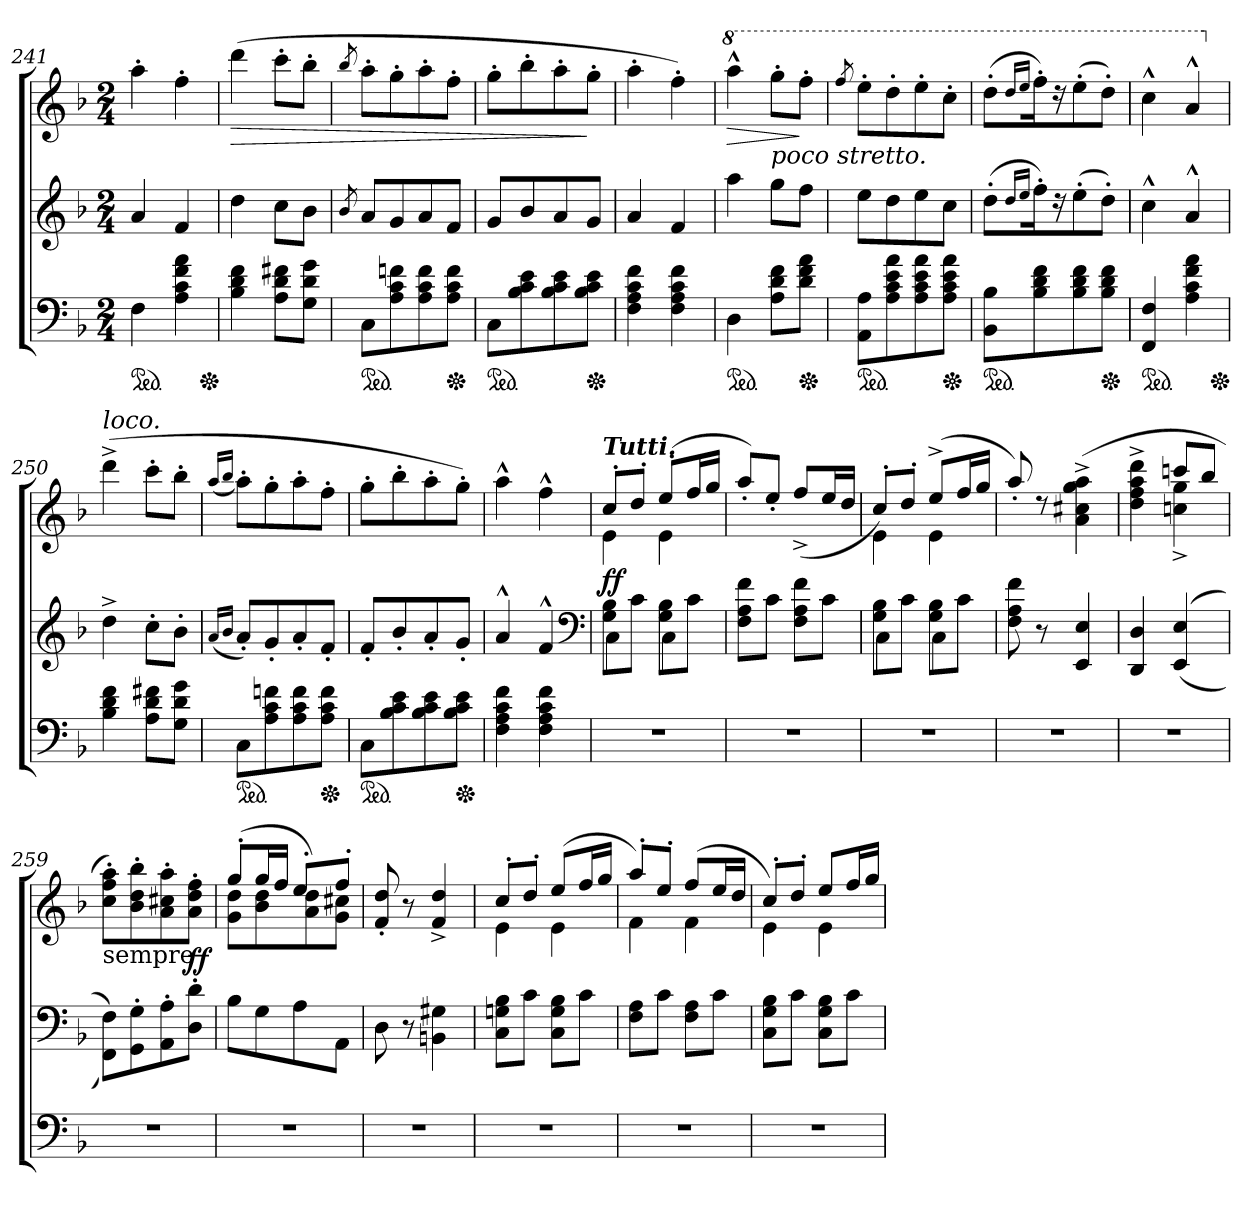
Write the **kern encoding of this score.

**kern	**kern	**kern	**dynam
*part2	*part1	*part1	*part1
*staff3	*staff2	*staff1	*staff1/2
*clefF4	*clefG2	*clefG2	*
*k[b-]	*k[b-]	*k[b-]	*
*F:	*F:	*F:	*
*M2/4	*M2/4	*M2/4	*
*ped	*	*	*
=241	=241	=241	=241
4F!	4a/	4aa'>	.
4A! 4c! 4f! 4a!	4f/	4ff'>	.
*Xped	*	*	*
=242	=242	=242	=242
!	!	!	!LO:HP:b
4B-! 4d! 4f!	4dd	(4ddd	>
8A!\ 8d!\ 8f#X!\L	8ccL	8ccc'>L	.
8G!\ 8d!\ 8g!\J	8b-J	8bb-'>J	.
=243	=243	=243	=243
.	8qb-/	8qbb-/	.
*ped	*	*	*
8C!\L	8a/L	8aa'>L	.
8A!\ 8c!\ 8fn!\	8g/	8gg'>	.
8A!\ 8c!\ 8f!\	8a/	8aa'>	.
*Xped	*	*	*
8A!\ 8c!\ 8f!\J	8f/J	8ff'>J	.
=244	=244	=244	=244
*ped	*	*	*
8C!\L	8g/L	8gg'>L	.
8B-!\ 8c!\ 8e!\	8b-/	8bb-'>	.
8B-!\ 8c!\ 8e!\	8a/	8aa'>	.
*Xped	*	*	*
8B-!\ 8c!\ 8e!\J	8g/J	8gg'>J	]
=245	=245	=245	=245
4F! 4A! 4c! 4f!	4a/	4aa'>	.
4F! 4A! 4c! 4f!	4f/	4ff'>)	.
=246	=246	=246	=246
*	*	*8va	*
!	!	!	!LO:HP:b
*ped	*	*	*
4D!	4aa	4aaa^^>	>
!	!	!LO:TX:b:i:t=poco stretto.	!
8A!\ 8d!\ 8f!\L	8ggL	8ggg'>L	.
*Xped	*	*	*
8d!\ 8f!\ 8a!\J	8ffJ	8fff'>J	]
=247	=247	=247	=247
.	.	8qfff/	.
*ped	*	*	*
8AA!\ 8A!\L	8eeL	8eee'>L	.
8A!\ 8c!\ 8e!\ 8a!\	8dd	8ddd'>	.
8A!\ 8c!\ 8e!\ 8a!\	8ee	8eee'>	.
*Xped	*	*	*
8A!\ 8c!\ 8e!\ 8a!\J	8ccJ	8ccc'>J	.
=248	=248	=248	=248
*ped	*	*	*
8BB-!\ 8B-!\L	(8dd'>L	(8ddd'>L	.
.	16qqdd/LL	16qqddd/LL	.
.	16qqee/JJ	16qqeee/JJ	.
8B-!\ 8d!\ 8f!\	16ff'>K)	16fff'>K)	.
.	16r	16r	.
8B-!\ 8d!\ 8f!\	(8ee'>	(8eee'>	.
*Xped	*	*	*
8B-!\ 8d!\ 8f!\J	8dd'>J)	8ddd'>J)	.
=249	=249	=249	=249
*ped	*	*	*
4FF! 4F!	4cc^^>	4ccc^^>	.
4A! 4c! 4f! 4a!	4a^^>/	4aa^^>/	.
*Xped	*	*	*
=250	=250	=250	=250
*	*	*X8va	*
!	!	!LO:TX:a:i:t=loco.	!
4B-! 4d! 4f!	4dd^>	(4ddd^<	.
8A!\ 8d!\ 8f#X!\L	8cc'>L	8ccc'>L	.
8G!\ 8d!\ 8g!\J	8b-'>J	8bb-'>J	.
=251	=251	=251	=251
.	(16qqa/LL	(16qqaa/LL	.
.	16qqb-/JJ	16qqbb-/JJ	.
*ped	*	*	*
8C!\L	8a'<L)	8aa'>L)	.
8A!\ 8c!\ 8fn!\	8g'<	8gg'>	.
8A!\ 8c!\ 8f!\	8a'<	8aa'>	.
*Xped	*	*	*
8A!\ 8c!\ 8f!\J	8f'<J	8ff'>J	.
=252	=252	=252	=252
*ped	*	*	*
8C!\L	8f'<L	8gg'>L	.
8B-!\ 8c!\ 8e!\	8b-'<	8bb-'>	.
8B-!\ 8c!\ 8e!\	8a'<	8aa'>	.
*Xped	*	*	*
8B-!\ 8c!\ 8e!\J	8g'<J	8gg'>J)	.
=253	=253	=253	=253
4F! 4A! 4c! 4f!	4a^^>	4aa^^>	.
4F! 4A! 4c! 4f!	4f^^>	4ff^^>	.
*	*clefF4	*	*
=254	=254	=254	=254
*	*^	*^	*
!	!	!	!LO:TX:a:Bi:t=Tutti.	!	!
!	!	!	!	!	!LO:DY:b
2r	8G!\ 8B-!\L	4C!	8cc'>!L	4e!	ff
.	8c!\J	.	8dd'>!J	.	.
.	8G!\ 8B-!\L	4C!	(>8ee'>!L	4e!	.
.	8c!\J	.	16ff!L	.	.
.	.	.	16gg!JJ	.	.
*	*v	*v	*	*	*
*	*	*v	*v	*
=255	=255	=255	=255
2r	8F!\ 8A!\ 8f!\L	8aa'<!/L)	.
.	8c!J	8ee'<!/J	.
.	8F!\ 8A!\ 8f!\L	(8ff^>!/L	.
.	8c!J	16ee!/L	.
.	.	16dd!/JJ	.
=256	=256	=256	=256
*	*^	*^	*
2r	8G!\ 8B-!\L	4C!	8cc'<!L)	4e!	.
.	8c!\J	.	8dd'<!J	.	.
.	8G!\ 8B-!\L	4C!	(<8ee^!L	4e!	.
.	8c!\J	.	16ff!L	.	.
.	.	.	16gg!JJ	.	.
*	*v	*v	*	*	*
*	*	*v	*v	*
=257	=257	=257	=257
2r	8F!\ 8A!\ 8f!\	8aa'<!/)	.
.	8r	8rdd	.
.	4EE! 4E!	(>4a!^< 4cc#X!^< 4gg!^< 4aa!^<	.
=258	=258	=258	=258
*	*	*^	*
2r	4DD! 4D!	4rbbbyy	4dd!^< 4ff!^< 4aa!^< 4ddd!^<	.
.	(<(>4EE! 4E!	8cccn!L	4ccn!^< 4gg!^<	.
.	.	8bb-!J	.	.
*	*	*v	*v	*
=259	=259	=259	=259
!	!	!LO:TX:b:t=sempre	!
2r	8FF!\ 8F!\L))	8cc!'\ 8ff!'\ 8aa!'\L)	.
.	8GG!'>\ 8G!'>\	8b-!' 8dd!' 8bb-!'	.
.	8AA!'>\ 8A!'>\	8a!' 8cc#X!' 8aa!'	.
!	!	!	!LO:DY:b
.	8D!'>\ 8d!'>\J	8a!' 8dd!' 8ff!'J	ff
=260	=260	=260	=260
*	*	*^	*
2r	8B-!\L	(>8gg'>!L	8g!\ 8dd!\L	.
.	8G!\	16gg!L	8b-!\ 8dd!\	.
.	.	16ff!JJ	.	.
.	8A!\	8ee'>!L	8a!\ 8dd!\)	.
.	8AA!/J	8ff'>!J	8g!\ 8cc#X!\J	.
*	*	*v	*v	*
=261	=261	=261	=261
2r	8D!	8f!'< 8dd!'<	.
.	8r	8r	.
.	4BBn! 4G#X!	4f!^< 4dd!^<	.
=262	=262	=262	=262
*	*	*^	*
2r	8C!\ 8Gn!\ 8B-!\L	8cc'>!L	4e!	.
.	8c!\J	8dd'>!J	.	.
.	8C!\ 8G!\ 8B-!\L	(<8ee!L	4e!	.
.	8c!\J	16ff!L	.	.
.	.	16gg!JJ	.	.
=263	=263	=263	=263	=263
2r	8F!\ 8A!\L	8aa'<!L)	4f!	.
.	8c!\J	8ee'<!J	.	.
.	8F!\ 8A!\L	(<8ff!L	4f!	.
.	8c!\J	16ee!L	.	.
.	.	16dd!JJ	.	.
=264	=264	=264	=264	=264
2r	8C!\ 8G!\ 8B-!\L	8cc'>!L)	4e!	.
.	8c!\J	8dd'>!J	.	.
.	8C!\ 8G!\ 8B-!\L	8ee!L	4e!	.
.	8c!\J	16ff!L	.	.
.	.	16gg!JJ	.	.
*	*	*v	*v	*
=	=	=	=
*-	*-	*-	*-
